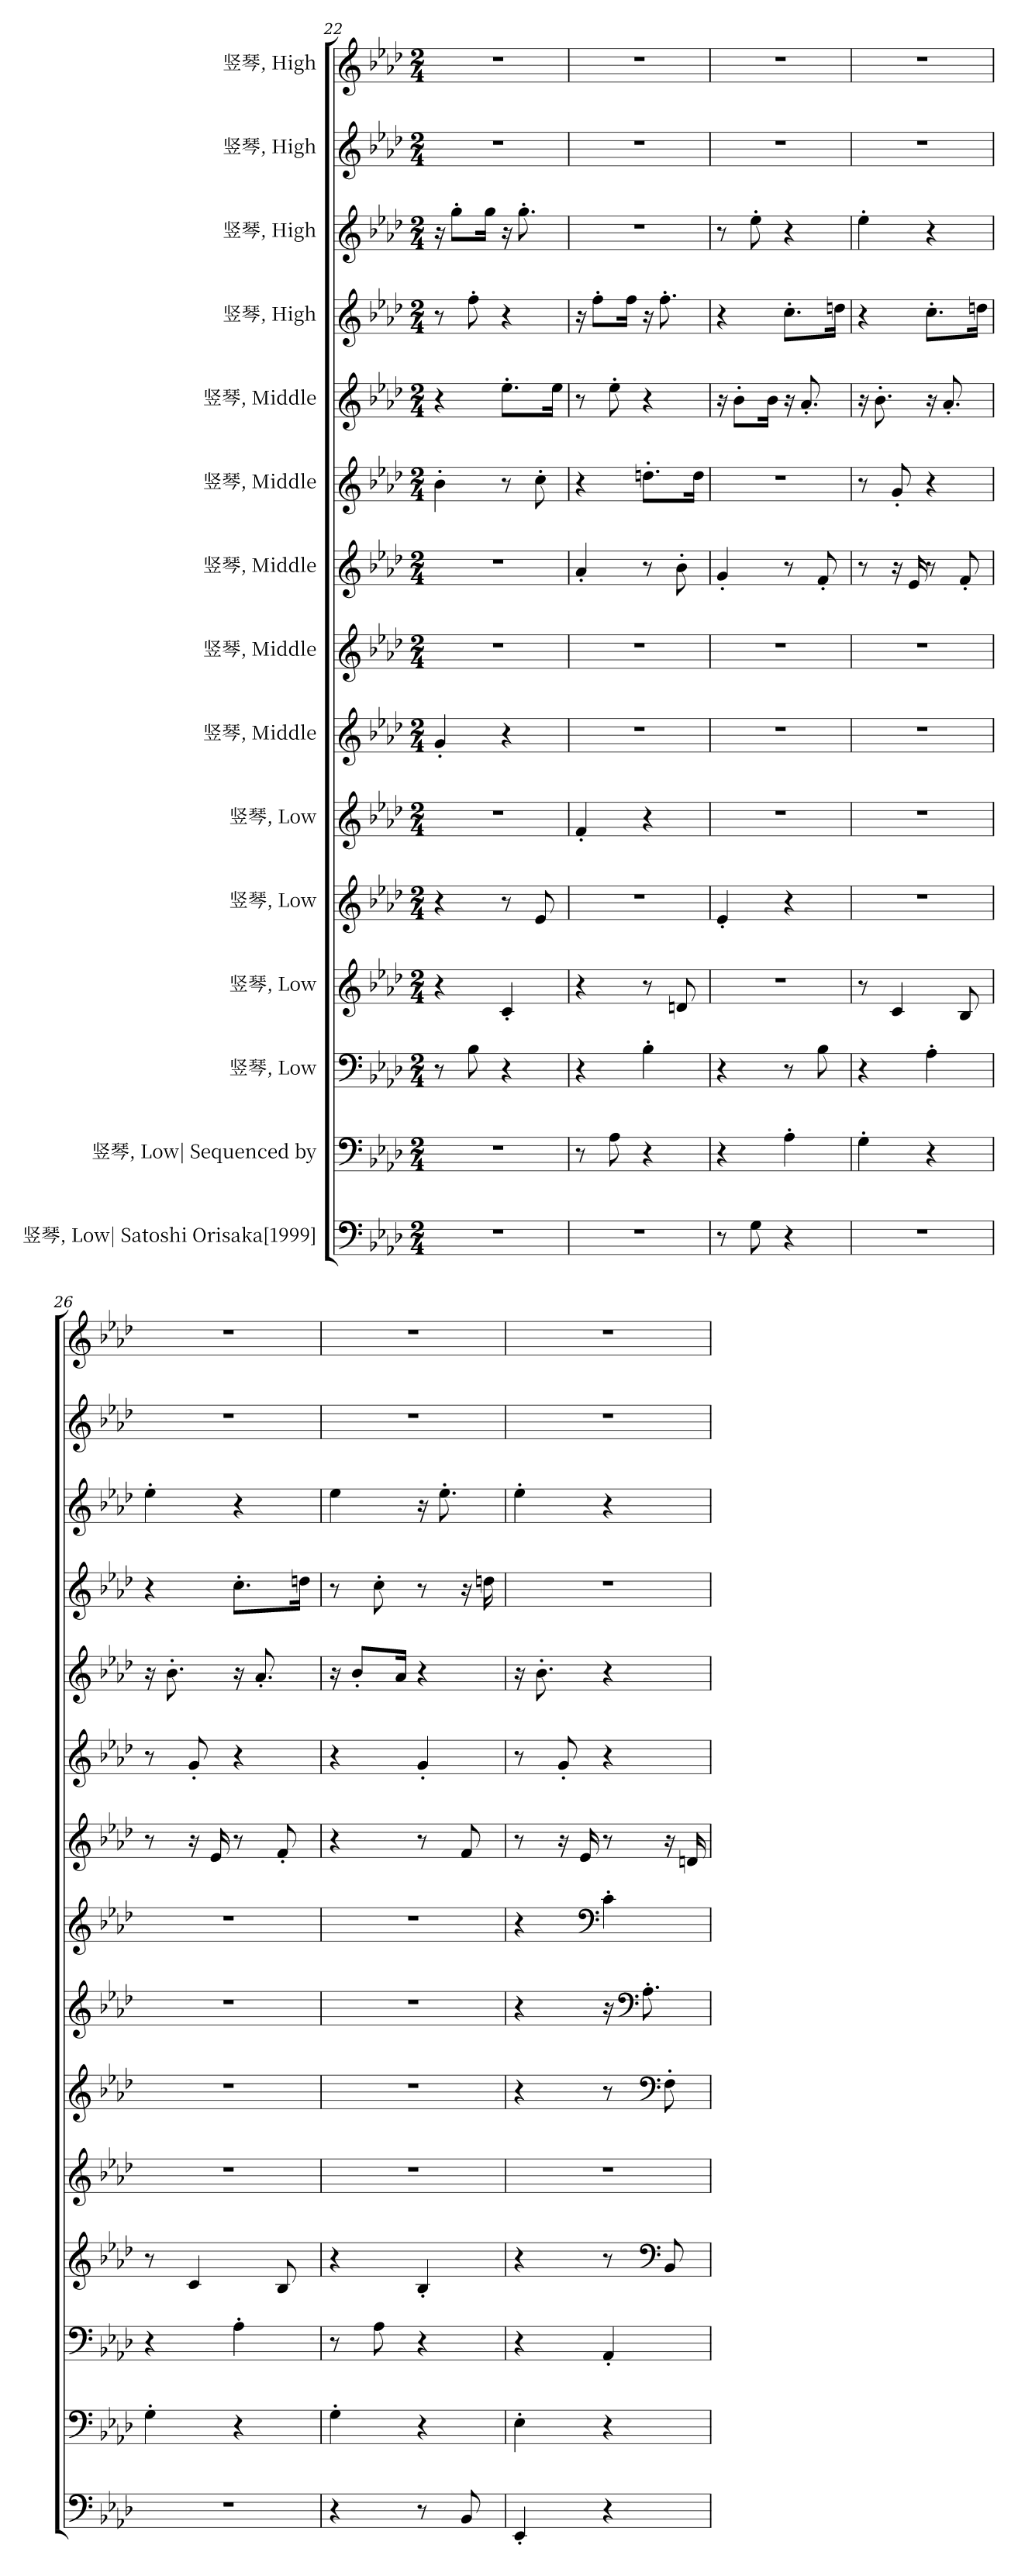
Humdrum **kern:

**kern	**kern	**kern	**kern	**kern	**kern	**kern	**kern	**kern	**kern	**kern	**kern	**kern	**kern	**kern
*part15	*part14	*part13	*part12	*part11	*part10	*part9	*part8	*part7	*part6	*part5	*part4	*part3	*part2	*part1
*staff15	*staff14	*staff13	*staff12	*staff11	*staff10	*staff9	*staff8	*staff7	*staff6	*staff5	*staff4	*staff3	*staff2	*staff1
*I"竖琴, Low|    Satoshi Orisaka[1999]	*I"竖琴, Low| Sequenced by	*I"竖琴, Low	*I"竖琴, Low	*I"竖琴, Low	*I"竖琴, Low	*I"竖琴, Middle	*I"竖琴, Middle	*I"竖琴, Middle	*I"竖琴, Middle	*I"竖琴, Middle	*I"竖琴, High	*I"竖琴, High	*I"竖琴, High	*I"竖琴, High
*clefF4	*clefF4	*clefF4	*clefG2	*clefG2	*clefG2	*clefG2	*clefG2	*clefG2	*clefG2	*clefG2	*clefG2	*clefG2	*clefG2	*clefG2
*k[b-e-a-d-]	*k[b-e-a-d-]	*k[b-e-a-d-]	*k[b-e-a-d-]	*k[b-e-a-d-]	*k[b-e-a-d-]	*k[b-e-a-d-]	*k[b-e-a-d-]	*k[b-e-a-d-]	*k[b-e-a-d-]	*k[b-e-a-d-]	*k[b-e-a-d-]	*k[b-e-a-d-]	*k[b-e-a-d-]	*k[b-e-a-d-]
*M2/4	*M2/4	*M2/4	*M2/4	*M2/4	*M2/4	*M2/4	*M2/4	*M2/4	*M2/4	*M2/4	*M2/4	*M2/4	*M2/4	*M2/4
=22	=22	=22	=22	=22	=22	=22	=22	=22	=22	=22	=22	=22	=22	=22
2r	2r	8r	4r	4r	2r	4g'/	2r	2r	4b-'\	4r	8r	16r	2r	2r
.	.	.	.	.	.	.	.	.	.	.	.	8gg'\L	.	.
.	.	8B-\	.	.	.	.	.	.	.	.	8ff'\	.	.	.
.	.	.	.	.	.	.	.	.	.	.	.	16gg\Jk	.	.
.	.	4r	4c'/	8r	.	4r	.	.	8r	8.ee-'\L	4r	16r	.	.
.	.	.	.	.	.	.	.	.	.	.	.	8.gg'\	.	.
.	.	.	.	8e-/	.	.	.	.	8cc'\	.	.	.	.	.
.	.	.	.	.	.	.	.	.	.	16ee-\Jk	.	.	.	.
=23	=23	=23	=23	=23	=23	=23	=23	=23	=23	=23	=23	=23	=23	=23
*	*	*	*	*	*	*	*	*	*	*	*	*	*	*MM90
2r	8r	4r	4r	2r	4f'/	2r	2r	4a-'/	4r	8r	16r	2r	2r	2r
.	.	.	.	.	.	.	.	.	.	.	8ff'\L	.	.	.
.	8A-\	.	.	.	.	.	.	.	.	8ee-'\	.	.	.	.
.	.	.	.	.	.	.	.	.	.	.	16ff\Jk	.	.	.
.	4r	4B-'\	8r	.	4r	.	.	8r	8.ddn'\L	4r	16r	.	.	.
.	.	.	.	.	.	.	.	.	.	.	8.ff'\	.	.	.
.	.	.	8dn/	.	.	.	.	8b-'\	.	.	.	.	.	.
.	.	.	.	.	.	.	.	.	16dd\Jk	.	.	.	.	.
!!LO:PB:g=z
=24	=24	=24	=24	=24	=24	=24	=24	=24	=24	=24	=24	=24	=24	=24
8r	4r	4r	2r	4e-'/	2r	2r	2r	4g'/	2r	16r	4r	8r	2r	2r
.	.	.	.	.	.	.	.	.	.	8b-'\L	.	.	.	.
8G\	.	.	.	.	.	.	.	.	.	.	.	8ee-'\	.	.
.	.	.	.	.	.	.	.	.	.	16b-\Jk	.	.	.	.
4r	4A-'\	8r	.	4r	.	.	.	8r	.	16r	8.cc'\L	4r	.	.
.	.	.	.	.	.	.	.	.	.	8.a-'/	.	.	.	.
.	.	8B-\	.	.	.	.	.	8f'/	.	.	.	.	.	.
.	.	.	.	.	.	.	.	.	.	.	16ddn\Jk	.	.	.
=25	=25	=25	=25	=25	=25	=25	=25	=25	=25	=25	=25	=25	=25	=25
*	*	*	*	*	*	*	*	*	*	*	*	*	*	*MM92
2r	4G'\	4r	8r	2r	2r	2r	2r	8r	8r	16r	4r	4ee-'\	2r	2r
.	.	.	.	.	.	.	.	.	.	8.b-'\	.	.	.	.
.	.	.	4c/	.	.	.	.	16r	8g'/	.	.	.	.	.
.	.	.	.	.	.	.	.	16e-/	.	.	.	.	.	.
.	4r	4A-'\	.	.	.	.	.	8r	4r	16r	8.cc'\L	4r	.	.
.	.	.	.	.	.	.	.	.	.	8.a-'/	.	.	.	.
.	.	.	8B-/	.	.	.	.	8f'/	.	.	.	.	.	.
.	.	.	.	.	.	.	.	.	.	.	16ddn\Jk	.	.	.
=26	=26	=26	=26	=26	=26	=26	=26	=26	=26	=26	=26	=26	=26	=26
2r	4G'\	4r	8r	2r	2r	2r	2r	8r	8r	16r	4r	4ee-'\	2r	2r
.	.	.	.	.	.	.	.	.	.	8.b-'\	.	.	.	.
.	.	.	4c/	.	.	.	.	16r	8g'/	.	.	.	.	.
.	.	.	.	.	.	.	.	16e-/	.	.	.	.	.	.
.	4r	4A-'\	.	.	.	.	.	8r	4r	16r	8.cc'\L	4r	.	.
.	.	.	.	.	.	.	.	.	.	8.a-'/	.	.	.	.
.	.	.	8B-/	.	.	.	.	8f'/	.	.	.	.	.	.
.	.	.	.	.	.	.	.	.	.	.	16ddn\Jk	.	.	.
=27	=27	=27	=27	=27	=27	=27	=27	=27	=27	=27	=27	=27	=27	=27
*	*	*	*	*	*	*	*	*	*	*	*	*	*	*MM92
4r	4G'\	8r	4r	2r	2r	2r	2r	4r	4r	16r	8r	4ee-\	2r	2r
.	.	.	.	.	.	.	.	.	.	8b-'/L	.	.	.	.
.	.	8A-\	.	.	.	.	.	.	.	.	8cc'\	.	.	.
.	.	.	.	.	.	.	.	.	.	16a-/Jk	.	.	.	.
8r	4r	4r	4B-'/	.	.	.	.	8r	4g'/	4r	8r	16r	.	.
.	.	.	.	.	.	.	.	.	.	.	.	8.ee-'\	.	.
8BB-/	.	.	.	.	.	.	.	8f/	.	.	16r	.	.	.
.	.	.	.	.	.	.	.	.	.	.	16ddn\	.	.	.
=28	=28	=28	=28	=28	=28	=28	=28	=28	=28	=28	=28	=28	=28	=28
4EE-'/	4E-'\	4r	4r	2r	4r	4r	4r	8r	8r	16r	2r	4ee-'\	2r	2r
.	.	.	.	.	.	.	.	.	.	8.b-'\	.	.	.	.
.	.	.	.	.	.	.	.	16r	8g'/	.	.	.	.	.
.	.	.	.	.	.	.	.	16e-/	.	.	.	.	.	.
*	*	*	*	*	*	*	*clefF4	*	*	*	*	*	*	*
4r	4r	4AA-'/	8r	.	8r	16r	4c'\	8r	4r	4r	.	4r	.	.
*	*	*	*	*	*	*clefF4	*	*	*	*	*	*	*	*
.	.	.	.	.	.	8.A-'\	.	.	.	.	.	.	.	.
*	*	*	*clefF4	*	*clefF4	*	*	*	*	*	*	*	*	*
.	.	.	8BB-/	.	8F'\	.	.	16r	.	.	.	.	.	.
.	.	.	.	.	.	.	.	16dn/	.	.	.	.	.	.
=	=	=	=	=	=	=	=	=	=	=	=	=	=	=
*-	*-	*-	*-	*-	*-	*-	*-	*-	*-	*-	*-	*-	*-	*-
